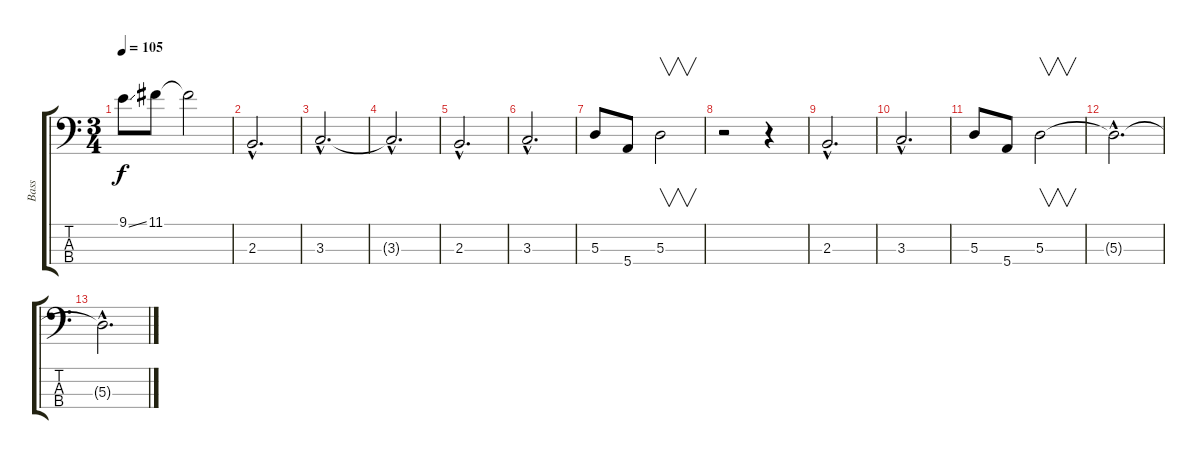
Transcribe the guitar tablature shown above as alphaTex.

\track ("Bass" "Bass") {instrument electricbassfinger}
\staff {score tabs}
\tuning (G2 D2 A1 E1) {hide}
\ts (3 4)
\tempo 105
\clef f4
\ks c
9.1{ss}.8{dy f} 11.1.8 11.1{t}.2 |
2.3{hac}.2{d} |
3.3{hac}.2{d} |
3.3{hac t}.2{d} |
2.3{hac}.2{d} |
3.3{hac}.2{d} |
5.3.8 5.4.8 5.3.2{v} |
r.2 r.4 |
2.3{hac}.2{d} |
3.3{hac}.2{d} |
5.3.8 5.4.8 5.3.2{v} |
5.3{hac t}.2{d} |
5.3{hac t}.2{d}
